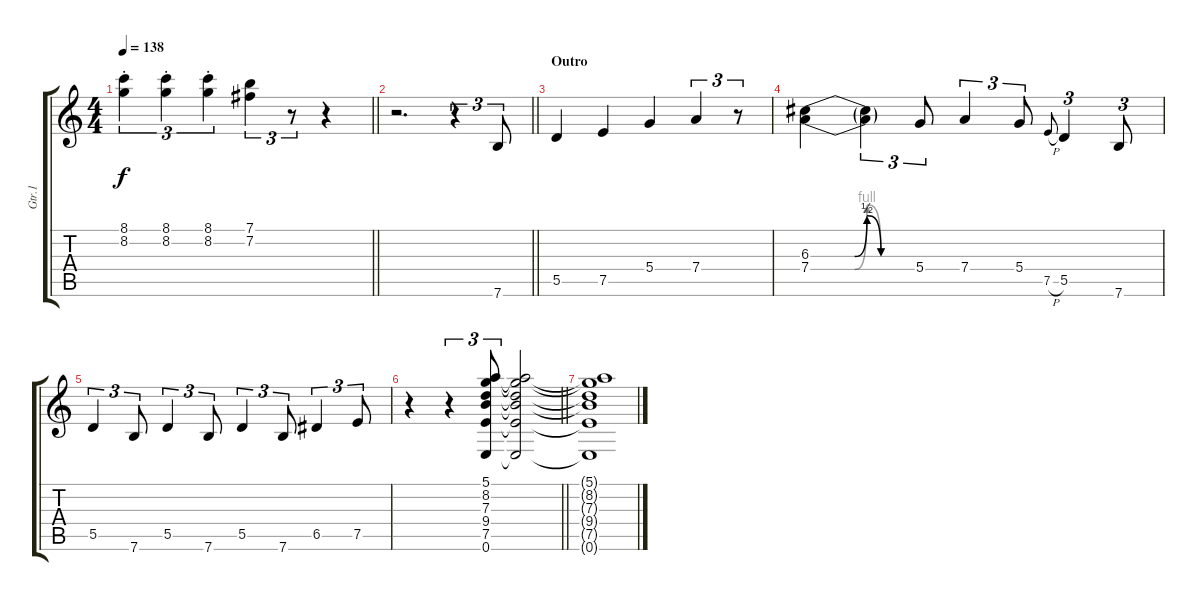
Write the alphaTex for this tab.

\track ("Gtr.1" "Gtr.1") {instrument electricguitarclean}
\staff {score tabs}
\tuning (E4 B3 G3 D3 A2 E2) {hide}
\ts (4 4)
\tempo 138
\clef g2
\barLineRight lightlight
\ks c
(8.1{st} 8.2{st}).4{tu (3 2) dy f} (8.1{st} 8.2{st}).4{tu (3 2)} (8.1{st} 8.2{st}).4{tu (3 2)} (7.1 7.2).4{tu (3 2)} r.8{tu (3 2)} r.4 |
\barLineRight lightlight
r.2{d} r.4{tu (3 2)} 7.6.8{tu (3 2)} |
\section ("" "Outro")
5.5.4 7.5.4 5.4.4 7.4.4{tu (3 2)} r.8{tu (3 2)} |
(6.3{be (custom 0 0 25 0 32 2 40 0 60 0)} 7.4{be (custom 0 0 25 0 32 4 40 0 60 0)}).4 (6.3{t} 7.4{t}).4{tu (3 2)} 5.4.8{tu (3 2)} 7.4.4{tu (3 2)} 5.4.8{tu (3 2)} 7.5{h}.8{gr onbeat} 5.5.4{tu (3 2)} 7.6.8{tu (3 2)} |
5.5.4{tu (3 2)} 7.6.8{tu (3 2)} 5.5.4{tu (3 2)} 7.6.8{tu (3 2)} 5.5.4{tu (3 2)} 7.6.8{tu (3 2)} 6.5.4{tu (3 2)} 7.5.8{tu (3 2)} |
\barLineRight lightlight
r.4 r.4{tu (3 2)} (5.1 8.2 7.3 9.4 7.5 0.6).8{tu (3 2)} (5.1{t} 8.2{t} 7.3{t} 9.4{t} 7.5{t} 0.6{t}).2 |
(5.1{t} 8.2{t} 7.3{t} 9.4{t} 7.5{t} 0.6{t}).1
